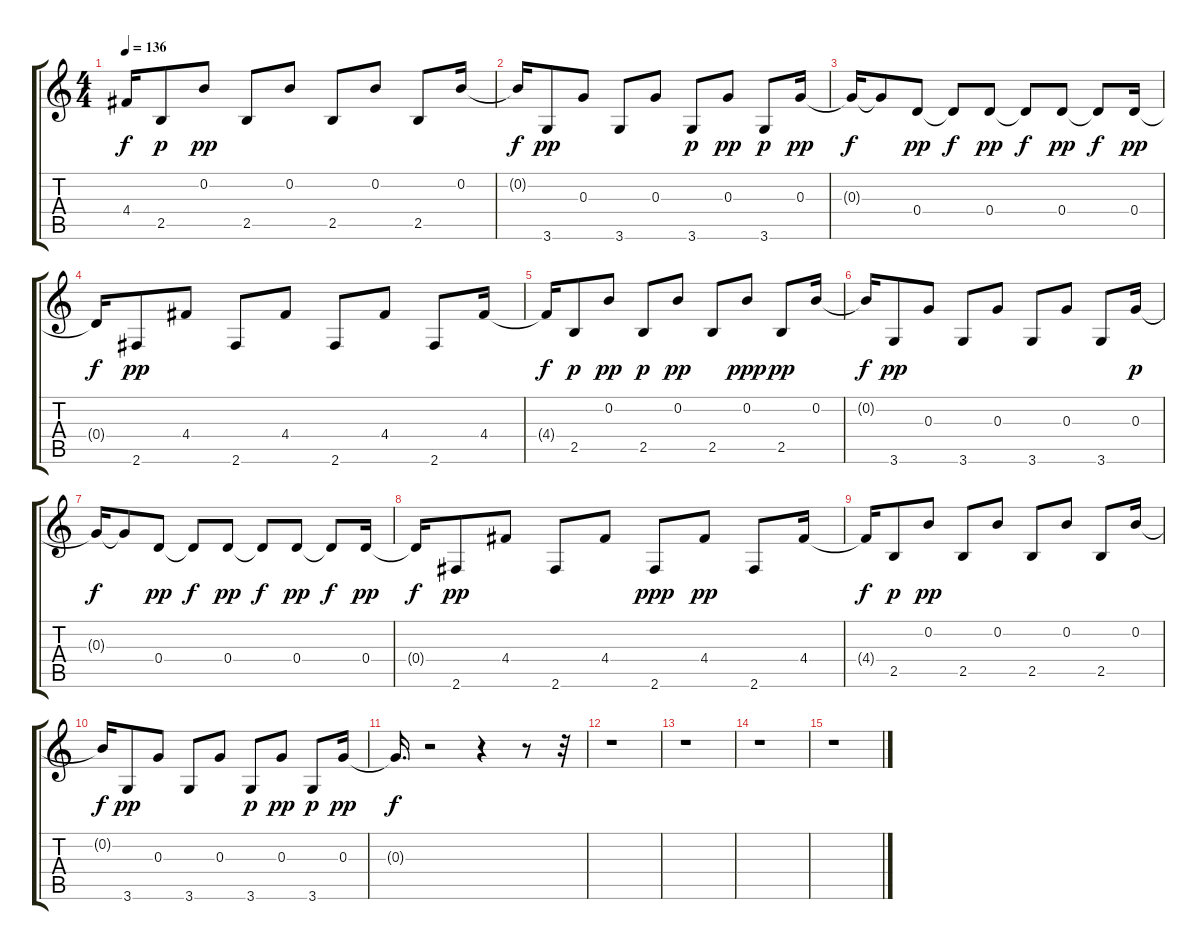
\track "" {instrument synthbass1}
\staff {score tabs}
\tuning (E4 B3 G3 D3 A2 E2) {hide}
\ts (4 4)
\tempo 136
\clef g2
\ks c
4.4{t}.16{dy f} 2.5.8{dy p} 0.2.8{dy pp} 2.5.8 0.2.8 2.5.8 0.2.8 2.5.8 0.2.16 |
0.2{t}.16{dy f} 3.6.8{dy pp} 0.3.8 3.6.8 0.3.8 3.6.8{dy p} 0.3.8{dy pp} 3.6.8{dy p} 0.3.16{dy pp} |
0.3{t}.16{dy f} 0.3{t}.8 0.4.8{dy pp} 0.4{t}.8{dy f} 0.4.8{dy pp} 0.4{t}.8{dy f} 0.4.8{dy pp} 0.4{t}.8{dy f} 0.4.16{dy pp} |
0.4{t}.16{dy f} 2.6.8{dy pp} 4.4.8 2.6.8 4.4.8 2.6.8 4.4.8 2.6.8 4.4.16 |
4.4{t}.16{dy f} 2.5.8{dy p} 0.2.8{dy pp} 2.5.8{dy p} 0.2.8{dy pp} 2.5.8 0.2.8{dy ppp} 2.5.8{dy pp} 0.2.16 |
0.2{t}.16{dy f} 3.6.8{dy pp} 0.3.8 3.6.8 0.3.8 3.6.8 0.3.8 3.6.8 0.3.16{dy p} |
0.3{t}.16{dy f} 0.3{t}.8 0.4.8{dy pp} 0.4{t}.8{dy f} 0.4.8{dy pp} 0.4{t}.8{dy f} 0.4.8{dy pp} 0.4{t}.8{dy f} 0.4.16{dy pp} |
0.4{t}.16{dy f} 2.6.8{dy pp} 4.4.8 2.6.8 4.4.8 2.6.8{dy ppp} 4.4.8{dy pp} 2.6.8 4.4.16 |
4.4{t}.16{dy f} 2.5.8{dy p} 0.2.8{dy pp} 2.5.8 0.2.8 2.5.8 0.2.8 2.5.8 0.2.16 |
0.2{t}.16{dy f} 3.6.8{dy pp} 0.3.8 3.6.8 0.3.8 3.6.8{dy p} 0.3.8{dy pp} 3.6.8{dy p} 0.3.16{dy pp} |
0.3{t}.16{d dy f} r.2 r.4 r.8 r.32 |
r.1 |
r.1 |
r.1 |
r.1
